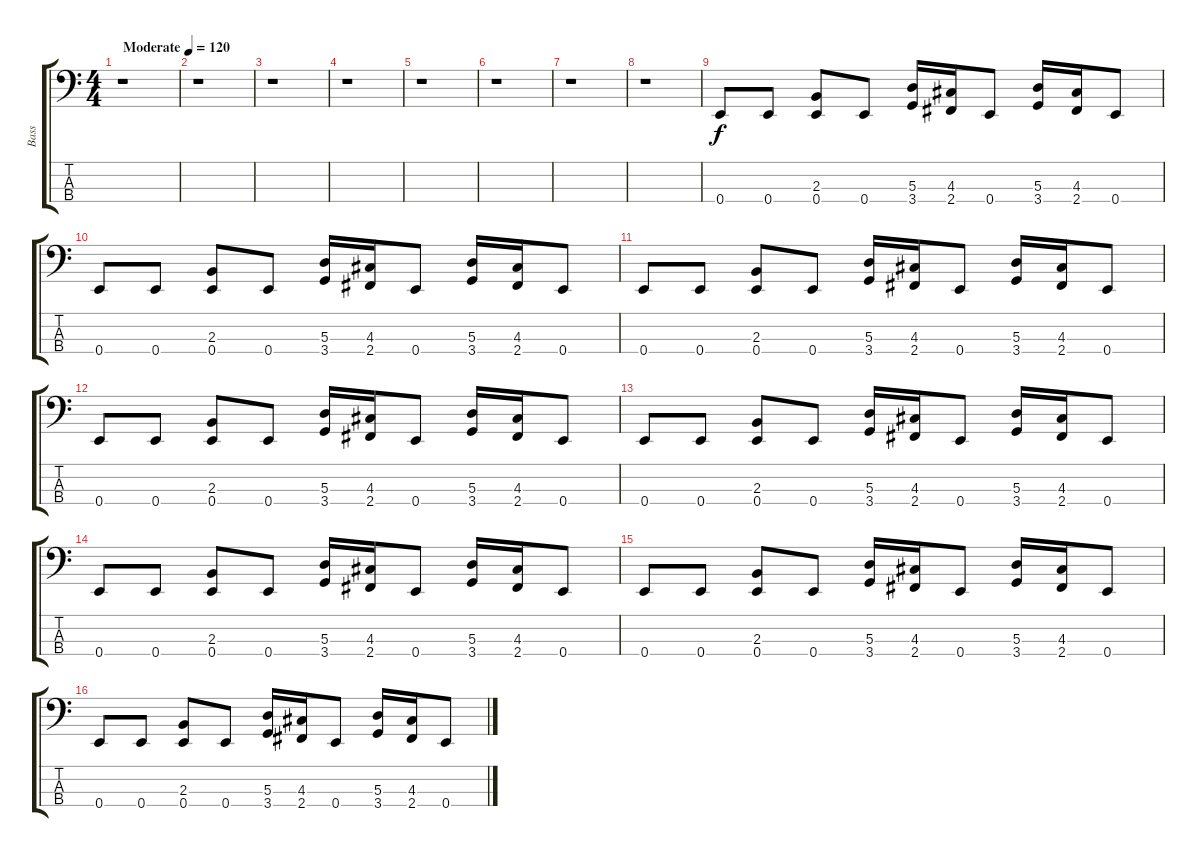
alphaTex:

\track ("Bass" "Bass") {instrument electricbassfinger}
\staff {score tabs}
\tuning (G2 D2 A1 E1) {hide}
\ts (4 4)
\tempo (120 "Moderate")
\clef f4
\ks c
r.1{dy f instrument electricbassfinger} |
r.1 |
r.1 |
r.1 |
r.1 |
r.1 |
r.1 |
r.1 |
0.4.8 0.4.8 (2.3 0.4).8 0.4.8 (5.3 3.4).16 (4.3 2.4).16 0.4.8 (5.3 3.4).16 (4.3 2.4).16 0.4.8 |
0.4.8 0.4.8 (2.3 0.4).8 0.4.8 (5.3 3.4).16 (4.3 2.4).16 0.4.8 (5.3 3.4).16 (4.3 2.4).16 0.4.8 |
0.4.8 0.4.8 (2.3 0.4).8 0.4.8 (5.3 3.4).16 (4.3 2.4).16 0.4.8 (5.3 3.4).16 (4.3 2.4).16 0.4.8 |
0.4.8 0.4.8 (2.3 0.4).8 0.4.8 (5.3 3.4).16 (4.3 2.4).16 0.4.8 (5.3 3.4).16 (4.3 2.4).16 0.4.8 |
0.4.8 0.4.8 (2.3 0.4).8 0.4.8 (5.3 3.4).16 (4.3 2.4).16 0.4.8 (5.3 3.4).16 (4.3 2.4).16 0.4.8 |
0.4.8 0.4.8 (2.3 0.4).8 0.4.8 (5.3 3.4).16 (4.3 2.4).16 0.4.8 (5.3 3.4).16 (4.3 2.4).16 0.4.8 |
0.4.8 0.4.8 (2.3 0.4).8 0.4.8 (5.3 3.4).16 (4.3 2.4).16 0.4.8 (5.3 3.4).16 (4.3 2.4).16 0.4.8 |
0.4.8 0.4.8 (2.3 0.4).8 0.4.8 (5.3 3.4).16 (4.3 2.4).16 0.4.8 (5.3 3.4).16 (4.3 2.4).16 0.4.8
